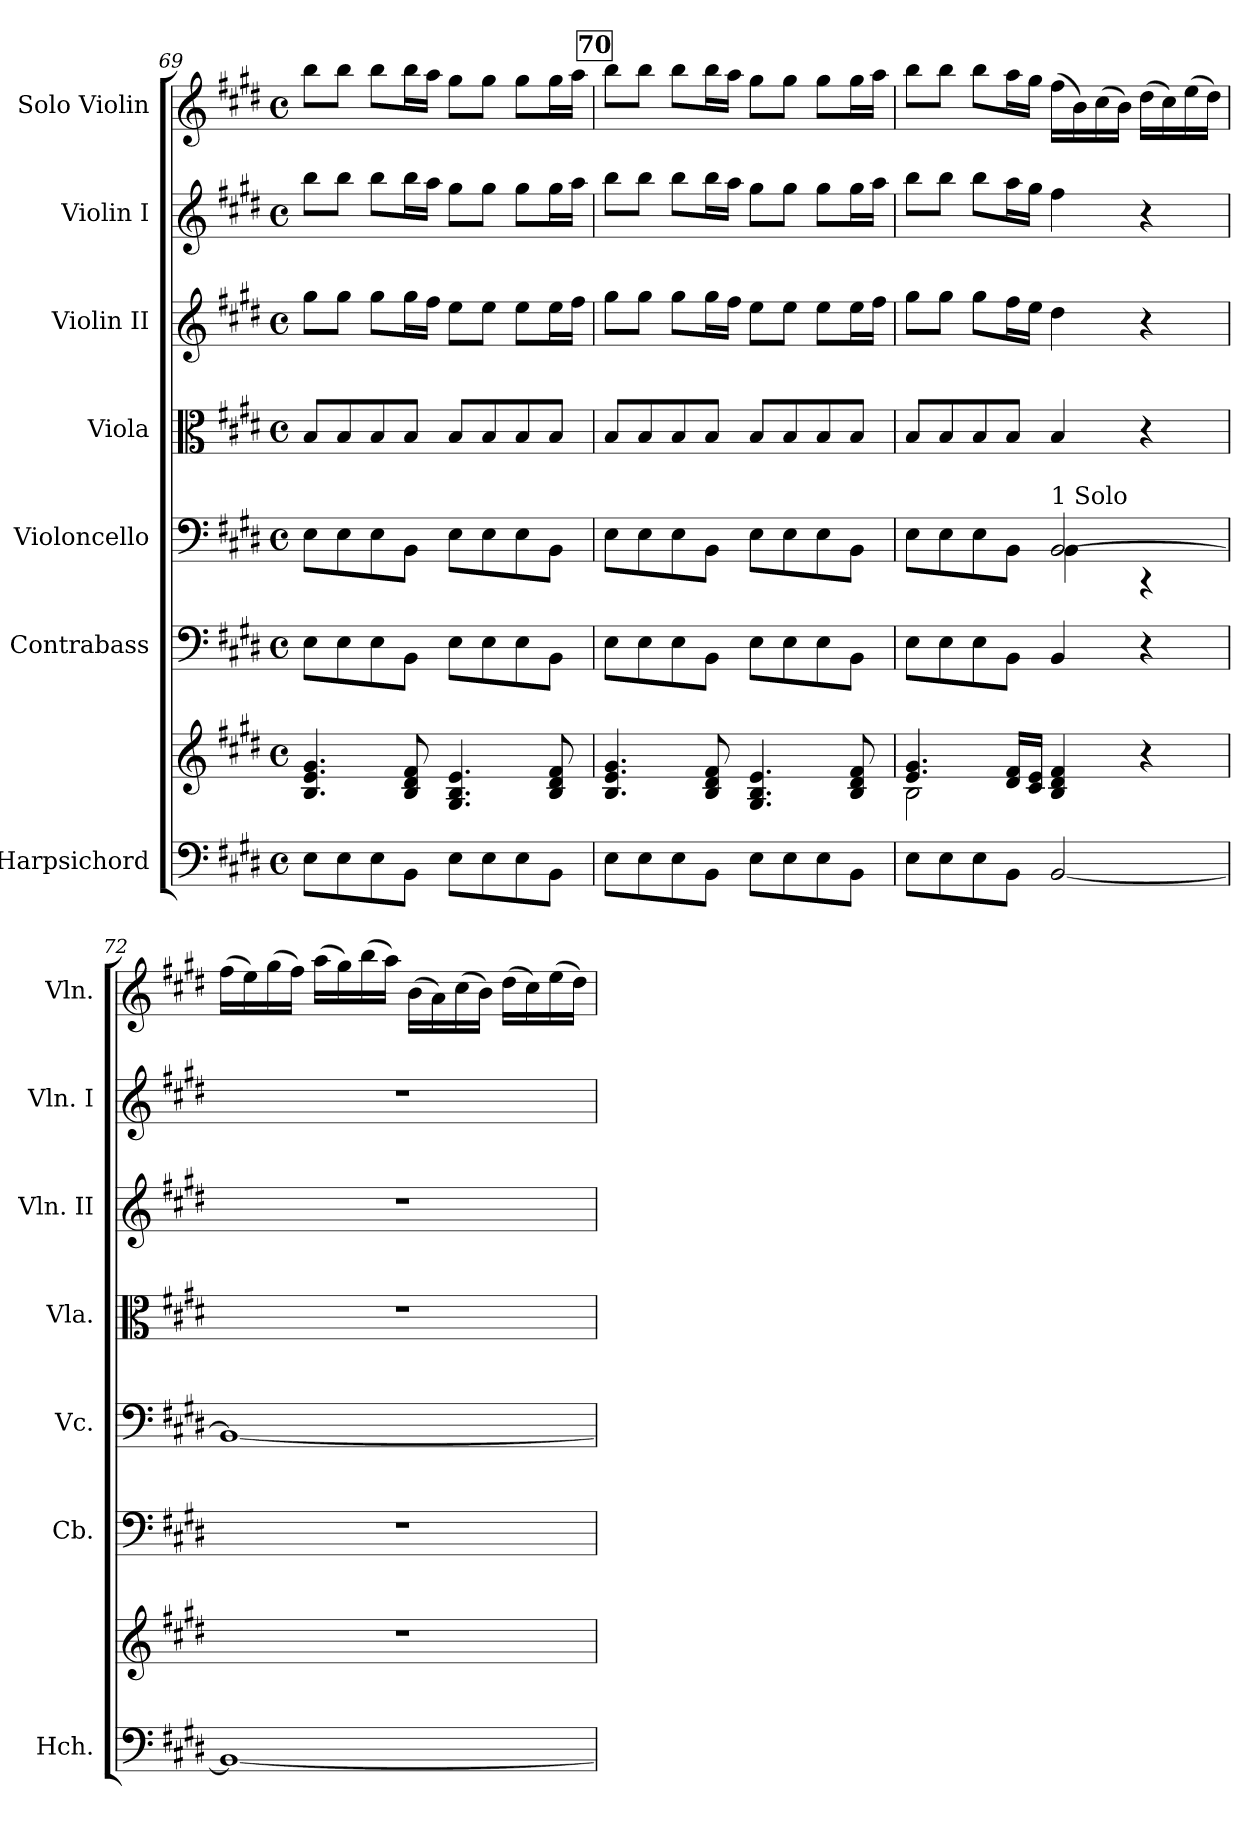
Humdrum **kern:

**kern	**kern	**kern	**kern	**kern	**kern	**kern	**kern
*part7	*part7	*part6	*part5	*part4	*part3	*part2	*part1
*staff8	*staff7	*staff6	*staff5	*staff4	*staff3	*staff2	*staff1
*I"Harpsichord	*	*I"Contrabass	*I"Violoncello	*I"Viola	*I"Violin II	*I"Violin I	*I"Solo Violin
*I'Hch.	*	*I'Cb.	*I'Vc.	*I'Vla.	*I'Vln. II	*I'Vln. I	*I'Vln.
*clefF4	*clefG2	*clefF4	*clefF4	*clefC3	*clefG2	*clefG2	*clefG2
*	*	*ITrd7c12	*	*	*	*	*
*k[f#c#g#d#]	*k[f#c#g#d#]	*k[f#c#g#d#]	*k[f#c#g#d#]	*k[f#c#g#d#]	*k[f#c#g#d#]	*k[f#c#g#d#]	*k[f#c#g#d#]
*M4/4	*M4/4	*M4/4	*M4/4	*M4/4	*M4/4	*M4/4	*M4/4
*met(c)	*met(c)	*met(c)	*met(c)	*met(c)	*met(c)	*met(c)	*met(c)
=69	=69	=69	=69	=69	=69	=69	=69
8E\L	4.B/ 4.e/ 4.g#/	8EE\L	8E\L	8B/L	8gg#\L	8bb\L	8bb\L
8E\	.	8EE\	8E\	8B/	8gg#\J	8bb\J	8bb\J
8E\	.	8EE\	8E\	8B/	8gg#\L	8bb\L	8bb\L
8BB\J	8B/ 8d#/ 8f#/	8BBB\J	8BB\J	8B/J	16gg#\L	16bb\L	16bb\L
.	.	.	.	.	16ff#\JJ	16aa\JJ	16aa\JJ
8E\L	4.G#/ 4.B/ 4.e/	8EE\L	8E\L	8B/L	8ee\L	8gg#\L	8gg#\L
8E\	.	8EE\	8E\	8B/	8ee\J	8gg#\J	8gg#\J
8E\	.	8EE\	8E\	8B/	8ee\L	8gg#\L	8gg#\L
8BB\J	8B/ 8d#/ 8f#/	8BBB\J	8BB\J	8B/J	16ee\L	16gg#\L	16gg#\L
.	.	.	.	.	16ff#\JJ	16aa\JJ	16aa\JJ
!!LO:PB:g=z
!!LO:REH:place=s1:a:B:fs=14:t=70
=70	=70	=70	=70	=70	=70	=70	=70
8E\L	4.B/ 4.e/ 4.g#/	8EE\L	8E\L	8B/L	8gg#\L	8bb\L	8bb\L
8E\	.	8EE\	8E\	8B/	8gg#\J	8bb\J	8bb\J
8E\	.	8EE\	8E\	8B/	8gg#\L	8bb\L	8bb\L
8BB\J	8B/ 8d#/ 8f#/	8BBB\J	8BB\J	8B/J	16gg#\L	16bb\L	16bb\L
.	.	.	.	.	16ff#\JJ	16aa\JJ	16aa\JJ
8E\L	4.G#/ 4.B/ 4.e/	8EE\L	8E\L	8B/L	8ee\L	8gg#\L	8gg#\L
8E\	.	8EE\	8E\	8B/	8ee\J	8gg#\J	8gg#\J
8E\	.	8EE\	8E\	8B/	8ee\L	8gg#\L	8gg#\L
8BB\J	8B/ 8d#/ 8f#/	8BBB\J	8BB\J	8B/J	16ee\L	16gg#\L	16gg#\L
.	.	.	.	.	16ff#\JJ	16aa\JJ	16aa\JJ
=71	=71	=71	=71	=71	=71	=71	=71
*	*^	*	*^	*	*	*	*
8E\L	4.e/ 4.g#/	2B\	8EE\L	8E\L	2ryy	8B/L	8gg#\L	8bb\L	8bb\L
8E\	.	.	8EE\	8E\	.	8B/	8gg#\J	8bb\J	8bb\J
8E\	.	.	8EE\	8E\	.	8B/	8gg#\L	8bb\L	8bb\L
8BB\J	16d#/ 16f#/LL	.	8BBB\J	8BB\J	.	8B/J	16ff#\L	16aa\L	16aa\L
.	16c#/ 16e/JJ	.	.	.	.	.	16ee\JJ	16gg#\JJ	16gg#\JJ
!	!	!	!	!LO:TX:a:t=1 Solo	!	!	!	!	!
[2BB/	4B/ 4d#/ 4f#/	2ryy	4BBB/	[2BB/	4BB\	4B/	4dd#\	4ff#\	(>16ff#\LL
.	.	.	.	.	.	.	.	.	16b\)
.	.	.	.	.	.	.	.	.	(>16cc#\
.	.	.	.	.	.	.	.	.	16b\JJ)
.	4r	.	4r	.	4r	4r	4r	4r	(>16dd#\LL
.	.	.	.	.	.	.	.	.	16cc#\)
.	.	.	.	.	.	.	.	.	(>16ee\
.	.	.	.	.	.	.	.	.	16dd#\JJ)
*	*v	*v	*	*v	*v	*	*	*	*
!!LO:PB:g=z
=72	=72	=72	=72	=72	=72	=72	=72
1BB_	1r	1r	1BB_	1r	1r	1r	(>16ff#\LL
.	.	.	.	.	.	.	16ee\)
.	.	.	.	.	.	.	(>16gg#\
.	.	.	.	.	.	.	16ff#\JJ)
.	.	.	.	.	.	.	(>16aa\LL
.	.	.	.	.	.	.	16gg#\)
.	.	.	.	.	.	.	(>16bb\
.	.	.	.	.	.	.	16aa\JJ)
.	.	.	.	.	.	.	(>16b\LL
.	.	.	.	.	.	.	16a\)
.	.	.	.	.	.	.	(>16cc#\
.	.	.	.	.	.	.	16b\JJ)
.	.	.	.	.	.	.	(>16dd#\LL
.	.	.	.	.	.	.	16cc#\)
.	.	.	.	.	.	.	(>16ee\
.	.	.	.	.	.	.	16dd#\JJ)
=	=	=	=	=	=	=	=
*-	*-	*-	*-	*-	*-	*-	*-
